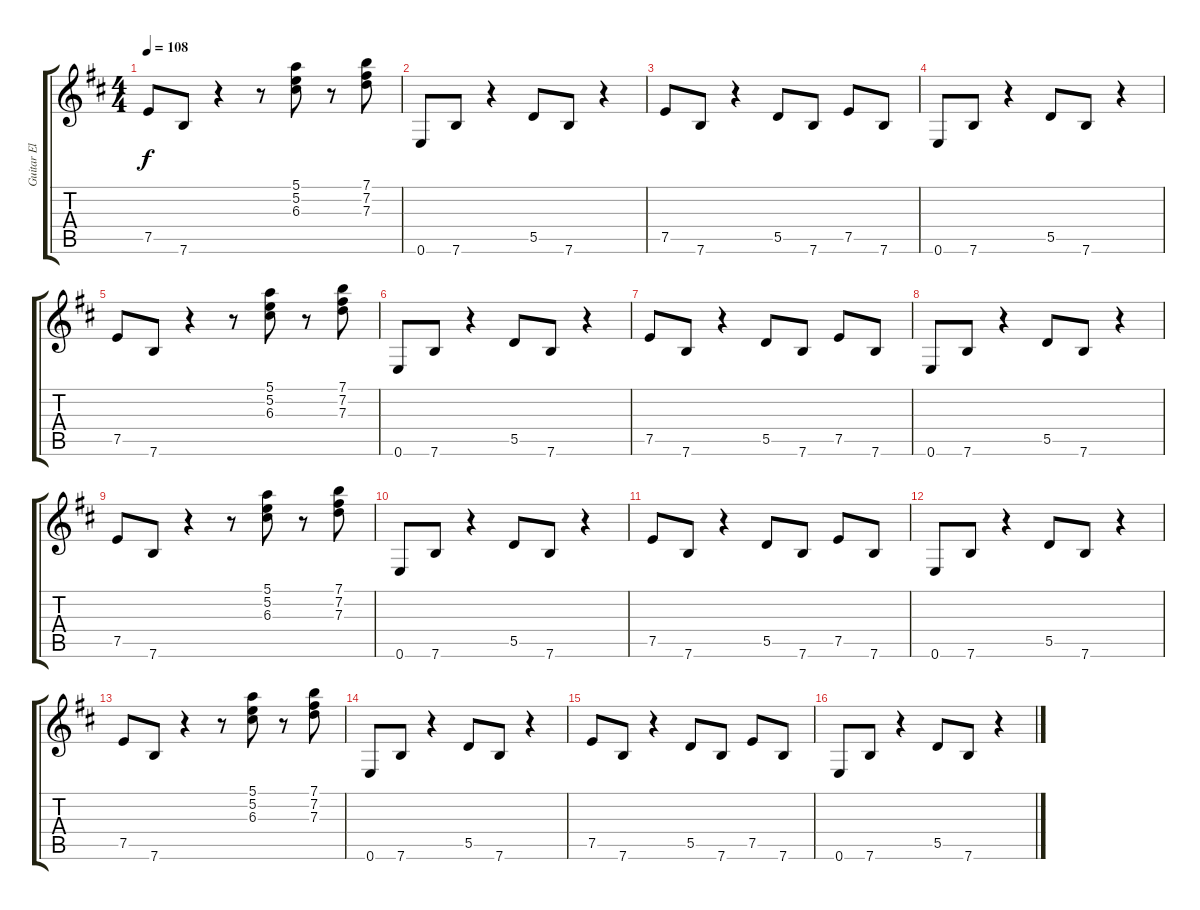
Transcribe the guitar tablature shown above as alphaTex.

\track ("Guitar El" "Guitar El") {instrument overdrivenguitar}
\staff {score tabs}
\tuning (E4 B3 G3 D3 A2 E2) {hide}
\ts (4 4)
\tempo 108
\clef g2
\ks d
7.5.8{dy f} 7.6.8 r.4 r.8 (5.1 5.2 6.3).8 r.8 (7.1 7.2 7.3).8 |
0.6.8 7.6.8 r.4 5.5.8 7.6.8 r.4 |
7.5.8 7.6.8 r.4 5.5.8 7.6.8 7.5.8 7.6.8 |
0.6.8 7.6.8 r.4 5.5.8 7.6.8 r.4 |
7.5.8 7.6.8 r.4 r.8 (5.1 5.2 6.3).8 r.8 (7.1 7.2 7.3).8 |
0.6.8 7.6.8 r.4 5.5.8 7.6.8 r.4 |
7.5.8 7.6.8 r.4 5.5.8 7.6.8 7.5.8 7.6.8 |
0.6.8 7.6.8 r.4 5.5.8 7.6.8 r.4 |
7.5.8 7.6.8 r.4 r.8 (5.1 5.2 6.3).8 r.8 (7.1 7.2 7.3).8 |
0.6.8 7.6.8 r.4 5.5.8 7.6.8 r.4 |
7.5.8 7.6.8 r.4 5.5.8 7.6.8 7.5.8 7.6.8 |
0.6.8 7.6.8 r.4 5.5.8 7.6.8 r.4 |
7.5.8 7.6.8 r.4 r.8 (5.1 5.2 6.3).8 r.8 (7.1 7.2 7.3).8 |
0.6.8 7.6.8 r.4 5.5.8 7.6.8 r.4 |
7.5.8 7.6.8 r.4 5.5.8 7.6.8 7.5.8 7.6.8 |
0.6.8 7.6.8 r.4 5.5.8 7.6.8 r.4
